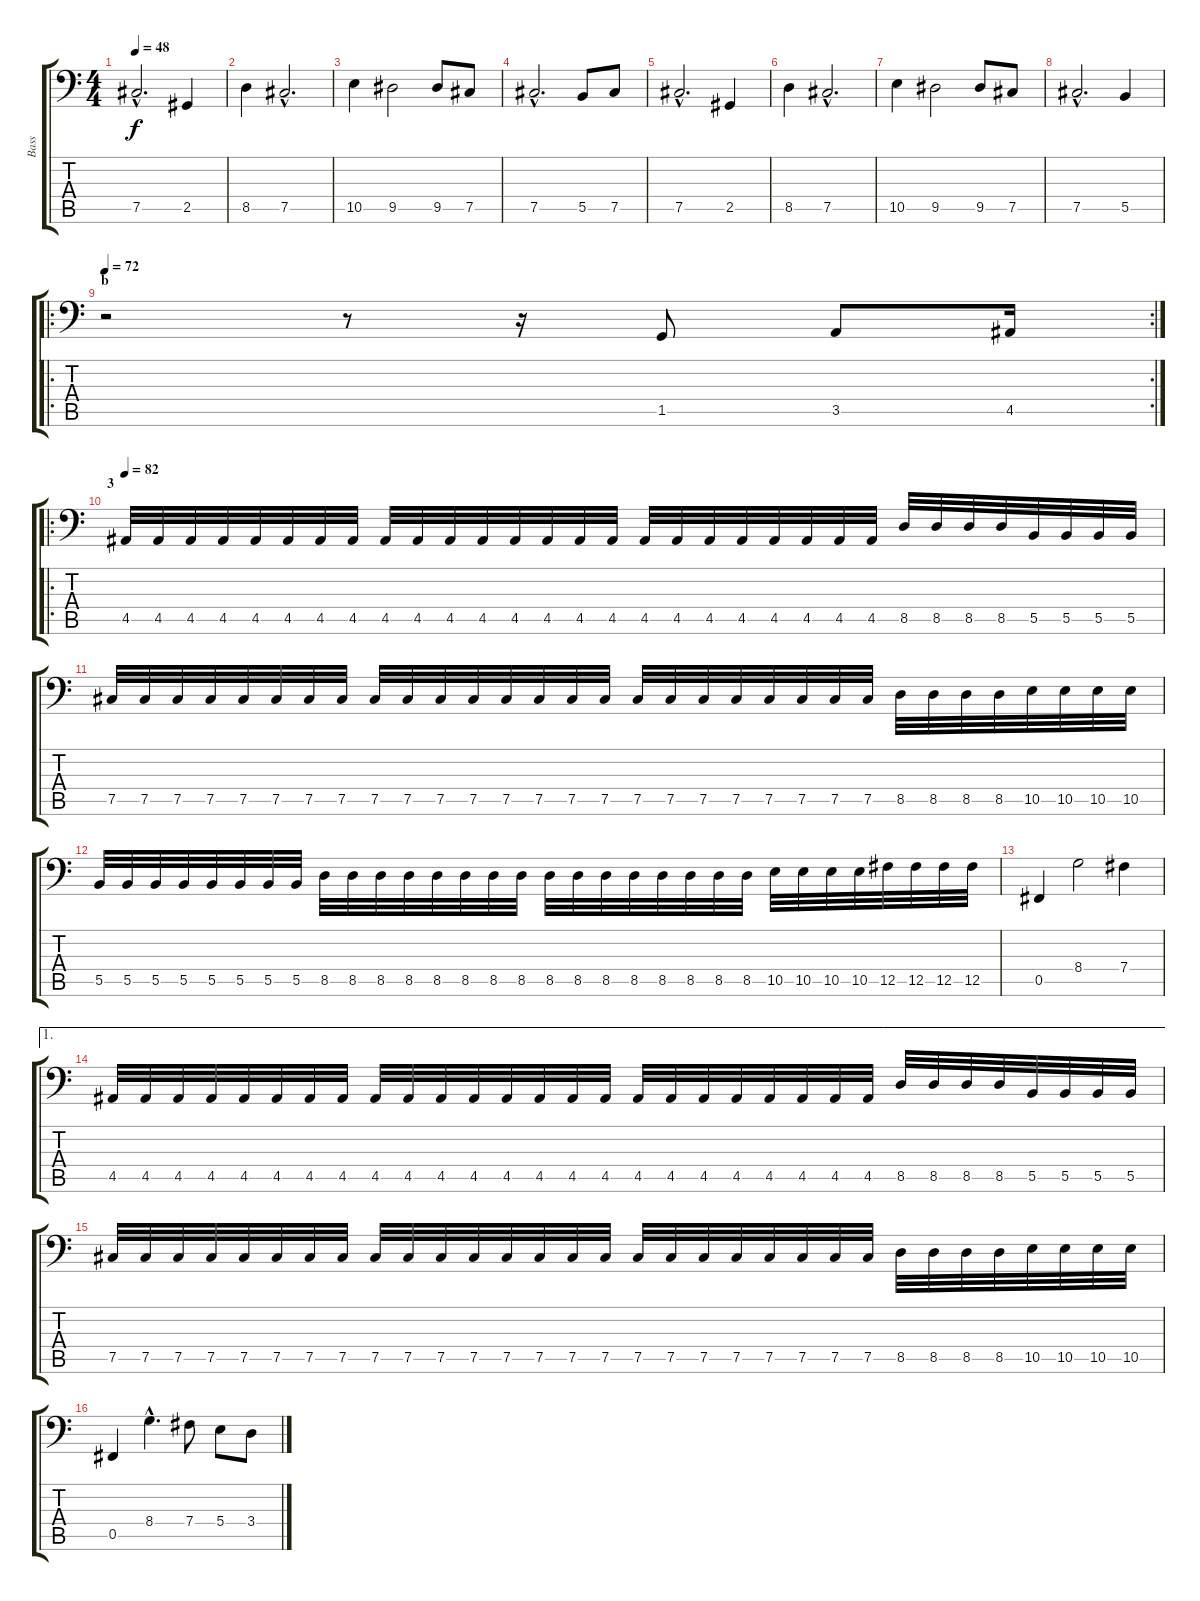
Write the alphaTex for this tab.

\track ("Bass" "Bass") {instrument electricbassfinger}
\staff {score tabs}
\tuning (Db3 Ab2 E2 B1 Gb1 Db1) {hide}
\ts (4 4)
\tempo 48
\clef f4
\ks c
7.5{hac}.2{d dy f} 2.5.4 |
8.5.4 7.5{hac}.2{d} |
10.5.4 9.5.2 9.5.8 7.5.8 |
7.5{hac}.2{d} 5.5.8 7.5.8 |
7.5{hac}.2{d} 2.5.4 |
8.5.4 7.5{hac}.2{d} |
10.5.4 9.5.2 9.5.8 7.5.8 |
7.5{hac}.2{d} 5.5.4 |
\ro
\rc 2
\section ("" "b")
\tempo 72
r.2 r.8 r.16 1.5.8 3.5.8 4.5.16 |
\ro
\section ("" "3")
\tempo 82
4.5.32 4.5.32 4.5.32 4.5.32 4.5.32 4.5.32 4.5.32 4.5.32 4.5.32 4.5.32 4.5.32 4.5.32 4.5.32 4.5.32 4.5.32 4.5.32 4.5.32 4.5.32 4.5.32 4.5.32 4.5.32 4.5.32 4.5.32 4.5.32 8.5.32 8.5.32 8.5.32 8.5.32 5.5.32 5.5.32 5.5.32 5.5.32 |
7.5.32 7.5.32 7.5.32 7.5.32 7.5.32 7.5.32 7.5.32 7.5.32 7.5.32 7.5.32 7.5.32 7.5.32 7.5.32 7.5.32 7.5.32 7.5.32 7.5.32 7.5.32 7.5.32 7.5.32 7.5.32 7.5.32 7.5.32 7.5.32 8.5.32 8.5.32 8.5.32 8.5.32 10.5.32 10.5.32 10.5.32 10.5.32 |
5.5.32 5.5.32 5.5.32 5.5.32 5.5.32 5.5.32 5.5.32 5.5.32 8.5.32 8.5.32 8.5.32 8.5.32 8.5.32 8.5.32 8.5.32 8.5.32 8.5.32 8.5.32 8.5.32 8.5.32 8.5.32 8.5.32 8.5.32 8.5.32 10.5.32 10.5.32 10.5.32 10.5.32 12.5.32 12.5.32 12.5.32 12.5.32 |
0.5.4 8.4.2 7.4.4 |
\ae 1
4.5.32 4.5.32 4.5.32 4.5.32 4.5.32 4.5.32 4.5.32 4.5.32 4.5.32 4.5.32 4.5.32 4.5.32 4.5.32 4.5.32 4.5.32 4.5.32 4.5.32 4.5.32 4.5.32 4.5.32 4.5.32 4.5.32 4.5.32 4.5.32 8.5.32 8.5.32 8.5.32 8.5.32 5.5.32 5.5.32 5.5.32 5.5.32 |
7.5.32 7.5.32 7.5.32 7.5.32 7.5.32 7.5.32 7.5.32 7.5.32 7.5.32 7.5.32 7.5.32 7.5.32 7.5.32 7.5.32 7.5.32 7.5.32 7.5.32 7.5.32 7.5.32 7.5.32 7.5.32 7.5.32 7.5.32 7.5.32 8.5.32 8.5.32 8.5.32 8.5.32 10.5.32 10.5.32 10.5.32 10.5.32 |
0.5.4 8.4{hac}.4{d} 7.4.8 5.4.8 3.4.8
